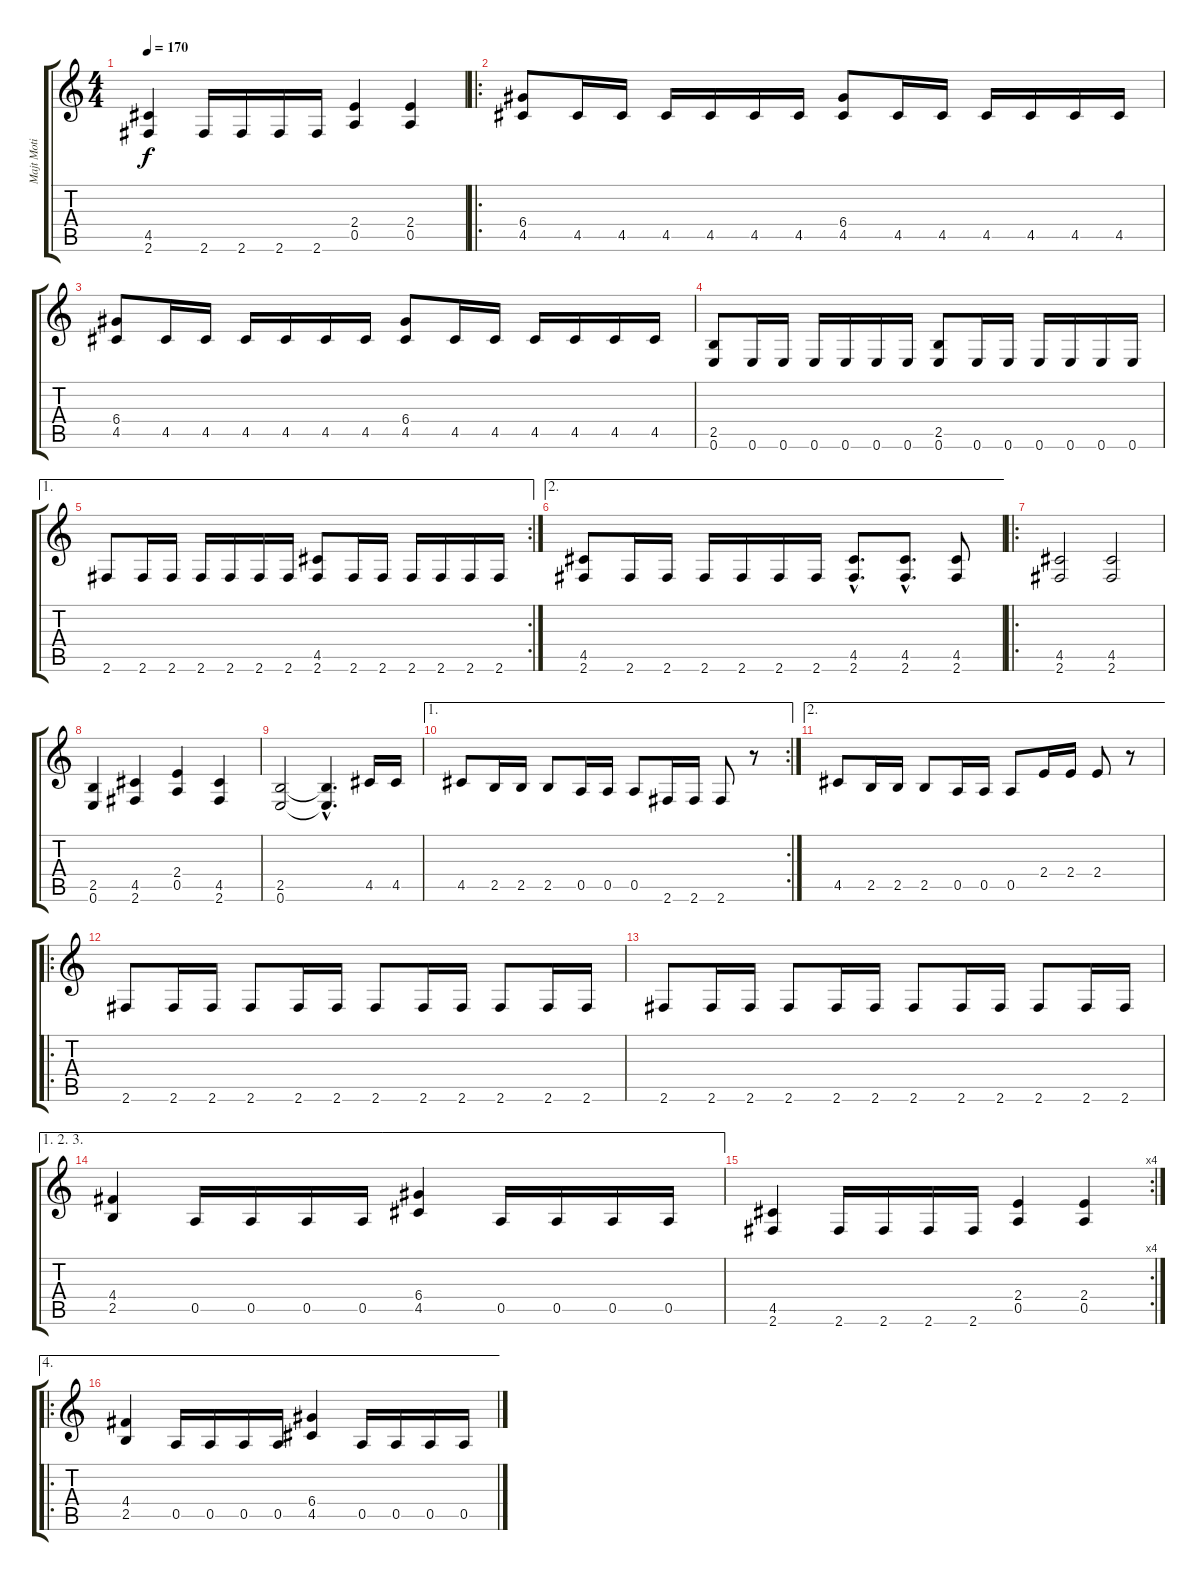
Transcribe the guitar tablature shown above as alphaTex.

\track ("Majt Moti (guitar)" "Majt Moti ") {instrument overdrivenguitar}
\staff {score tabs}
\tuning (E4 B3 G3 D3 A2 E2) {hide}
\ts (4 4)
\tempo 170
\clef g2
\ks c
(4.5 2.6).4{dy f} 2.6.16 2.6.16 2.6.16 2.6.16 (2.4 0.5).4 (2.4 0.5).4 |
\ro
(6.4 4.5).8 4.5.16 4.5.16 4.5.16 4.5.16 4.5.16 4.5.16 (6.4 4.5).8 4.5.16 4.5.16 4.5.16 4.5.16 4.5.16 4.5.16 |
(6.4 4.5).8 4.5.16 4.5.16 4.5.16 4.5.16 4.5.16 4.5.16 (6.4 4.5).8 4.5.16 4.5.16 4.5.16 4.5.16 4.5.16 4.5.16 |
(2.5 0.6).8 0.6.16 0.6.16 0.6.16 0.6.16 0.6.16 0.6.16 (2.5 0.6).8 0.6.16 0.6.16 0.6.16 0.6.16 0.6.16 0.6.16 |
\ae 1
\rc 2
2.6.8 2.6.16 2.6.16 2.6.16 2.6.16 2.6.16 2.6.16 (4.5 2.6).8 2.6.16 2.6.16 2.6.16 2.6.16 2.6.16 2.6.16 |
\ae 2
(4.5 2.6).8 2.6.16 2.6.16 2.6.16 2.6.16 2.6.16 2.6.16 (4.5{hac} 2.6{hac}).8{d} (4.5{hac} 2.6{hac}).8{d} (4.5 2.6).8 |
\ro
(4.5 2.6).2 (4.5 2.6).2 |
(2.5 0.6).4 (4.5 2.6).4 (2.4 0.5).4 (4.5 2.6).4 |
(2.5 0.6).2 (2.5{hac t} 0.6{hac t}).4{d} 4.5.16 4.5.16 |
\ae 1
\rc 2
4.5.8 2.5.16 2.5.16 2.5.8 0.5.16 0.5.16 0.5.8 2.6.16 2.6.16 2.6.8 r.8 |
\ae 2
4.5.8 2.5.16 2.5.16 2.5.8 0.5.16 0.5.16 0.5.8 2.4.16 2.4.16 2.4.8 r.8 |
\ro
2.6.8 2.6.16 2.6.16 2.6.8 2.6.16 2.6.16 2.6.8 2.6.16 2.6.16 2.6.8 2.6.16 2.6.16 |
2.6.8 2.6.16 2.6.16 2.6.8 2.6.16 2.6.16 2.6.8 2.6.16 2.6.16 2.6.8 2.6.16 2.6.16 |
\ae (1 2 3)
(4.4 2.5).4 0.5.16 0.5.16 0.5.16 0.5.16 (6.4 4.5).4 0.5.16 0.5.16 0.5.16 0.5.16 |
\rc 4
(4.5 2.6).4 2.6.16 2.6.16 2.6.16 2.6.16 (2.4 0.5).4 (2.4 0.5).4 |
\ae 4
\ro
(4.4 2.5).4 0.5.16 0.5.16 0.5.16 0.5.16 (6.4 4.5).4 0.5.16 0.5.16 0.5.16 0.5.16
